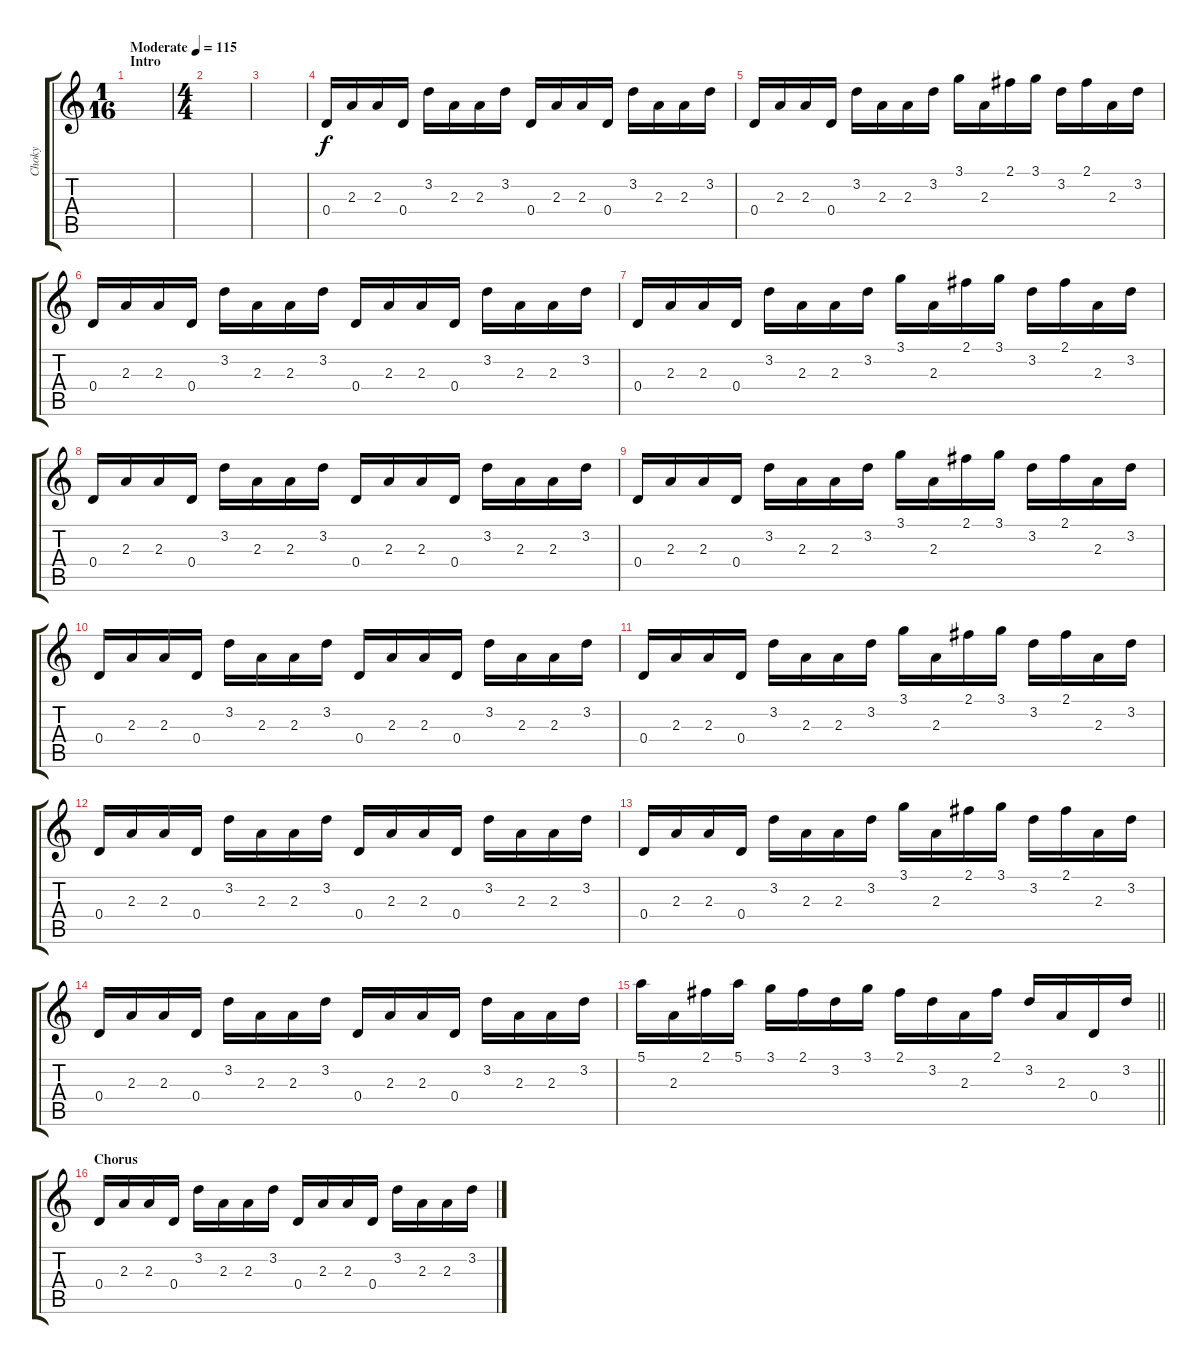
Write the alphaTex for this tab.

\track ("Choky" "Choky") {instrument distortionguitar}
\staff {score tabs}
\tuning (E4 B3 G3 D3 A2 E2) {hide}
\ts (1 16)
\section ("" "Intro")
\tempo (115 "Moderate")
\clef g2
\ks c
|
\ts (4 4)
|
|
0.4.16 2.3.16 2.3.16 0.4.16 3.2.16 2.3.16 2.3.16 3.2.16 0.4.16 2.3.16 2.3.16 0.4.16 3.2.16 2.3.16 2.3.16 3.2.16 |
0.4.16 2.3.16 2.3.16 0.4.16 3.2.16 2.3.16 2.3.16 3.2.16 3.1.16 2.3.16 2.1.16 3.1.16 3.2.16 2.1.16 2.3.16 3.2.16 |
0.4.16 2.3.16 2.3.16 0.4.16 3.2.16 2.3.16 2.3.16 3.2.16 0.4.16 2.3.16 2.3.16 0.4.16 3.2.16 2.3.16 2.3.16 3.2.16 |
0.4.16 2.3.16 2.3.16 0.4.16 3.2.16 2.3.16 2.3.16 3.2.16 3.1.16 2.3.16 2.1.16 3.1.16 3.2.16 2.1.16 2.3.16 3.2.16 |
0.4.16 2.3.16 2.3.16 0.4.16 3.2.16 2.3.16 2.3.16 3.2.16 0.4.16 2.3.16 2.3.16 0.4.16 3.2.16 2.3.16 2.3.16 3.2.16 |
0.4.16 2.3.16 2.3.16 0.4.16 3.2.16 2.3.16 2.3.16 3.2.16 3.1.16 2.3.16 2.1.16 3.1.16 3.2.16 2.1.16 2.3.16 3.2.16 |
0.4.16 2.3.16 2.3.16 0.4.16 3.2.16 2.3.16 2.3.16 3.2.16 0.4.16 2.3.16 2.3.16 0.4.16 3.2.16 2.3.16 2.3.16 3.2.16 |
0.4.16 2.3.16 2.3.16 0.4.16 3.2.16 2.3.16 2.3.16 3.2.16 3.1.16 2.3.16 2.1.16 3.1.16 3.2.16 2.1.16 2.3.16 3.2.16 |
0.4.16 2.3.16 2.3.16 0.4.16 3.2.16 2.3.16 2.3.16 3.2.16 0.4.16 2.3.16 2.3.16 0.4.16 3.2.16 2.3.16 2.3.16 3.2.16 |
0.4.16 2.3.16 2.3.16 0.4.16 3.2.16 2.3.16 2.3.16 3.2.16 3.1.16 2.3.16 2.1.16 3.1.16 3.2.16 2.1.16 2.3.16 3.2.16 |
0.4.16 2.3.16 2.3.16 0.4.16 3.2.16 2.3.16 2.3.16 3.2.16 0.4.16 2.3.16 2.3.16 0.4.16 3.2.16 2.3.16 2.3.16 3.2.16 |
\barLineRight lightlight
5.1.16 2.3.16 2.1.16 5.1.16 3.1.16 2.1.16 3.2.16 3.1.16 2.1.16 3.2.16 2.3.16 2.1.16 3.2.16 2.3.16 0.4.16 3.2.16 |
\section ("" "Chorus")
0.4.16 2.3.16 2.3.16 0.4.16 3.2.16 2.3.16 2.3.16 3.2.16 0.4.16 2.3.16 2.3.16 0.4.16 3.2.16 2.3.16 2.3.16 3.2.16
